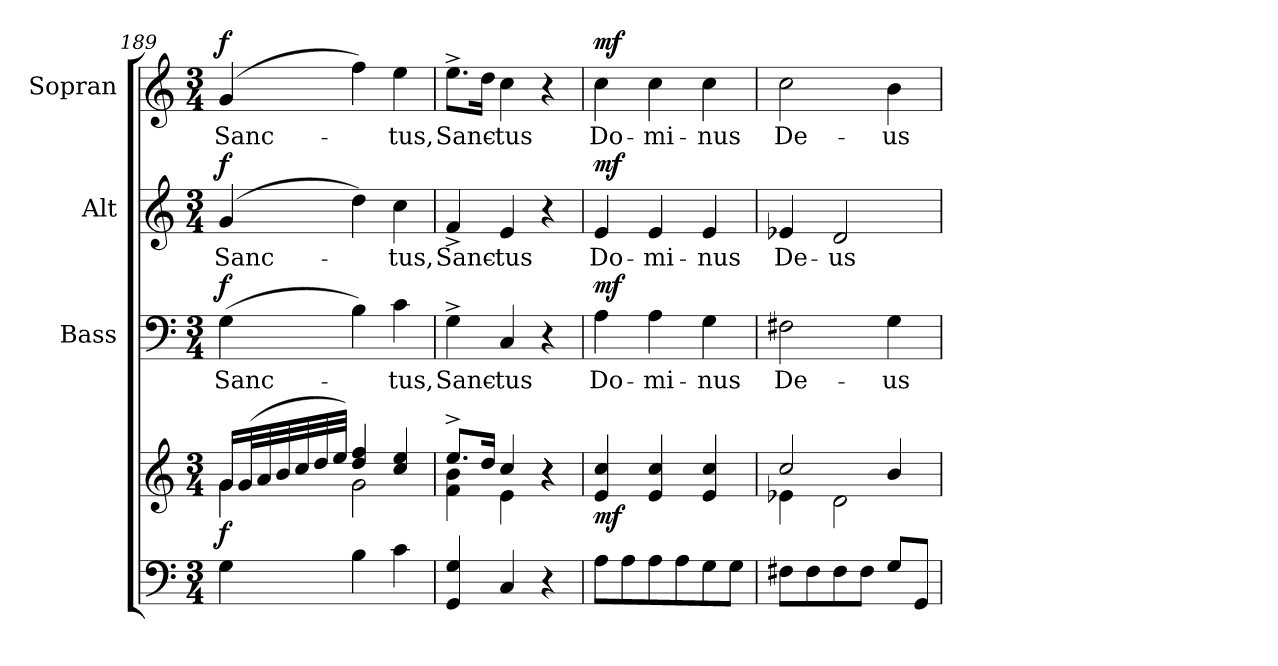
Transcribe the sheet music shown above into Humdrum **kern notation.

**kern	**kern	**dynam	**kern	**text	**dynam	**kern	**text	**dynam	**kern	**text	**dynam
*part4	*part4	*part4	*part3	*part3	*part3	*part2	*part2	*part2	*part1	*part1	*part1
*staff5	*staff4	*staff4/5	*staff3	*staff3	*staff3	*staff2	*staff2	*staff2	*staff1	*staff1	*staff1
*	*	*	*I"Bass	*	*	*I"Alt	*	*	*I"Sopran	*	*
*	*	*	*I'B.	*	*	*I'A.	*	*	*I'S.	*	*
*clefF4	*clefG2	*	*clefF4	*	*	*clefG2	*	*	*clefG2	*	*
*k[]	*k[]	*	*k[]	*	*	*k[]	*	*	*k[]	*	*
*C:	*C:	*	*C:	*	*	*C:	*	*	*C:	*	*
*M3/4	*M3/4	*	*M3/4	*	*	*M3/4	*	*	*M3/4	*	*
=189	=189	=189	=189	=189	=189	=189	=189	=189	=189	=189	=189
*	*^	*	*	*	*	*	*	*	*	*	*
!	!	!	!LO:DY:b	!	!LO:LY:b	!LO:DY:a	!	!LO:LY:b	!LO:DY:a	!	!LO:LY:b	!LO:DY:a
4G\	16g/LL	4g\	f	(>4G\	Sanc-	f	(4g/	Sanc-	f	(4g/	Sanc-	f
.	(<32g/L	.	.	.	.	.	.	.	.	.	.	.
.	32a/	.	.	.	.	.	.	.	.	.	.	.
.	32b/	.	.	.	.	.	.	.	.	.	.	.
.	32cc/	.	.	.	.	.	.	.	.	.	.	.
.	32dd/	.	.	.	.	.	.	.	.	.	.	.
.	32ee/JJJ)	.	.	.	.	.	.	.	.	.	.	.
4B\	4dd/ 4ff/	2g\	.	4B\)	.	.	4dd\)	.	.	4ff\)	.	.
!	!	!	!	!	!LO:LY:b	!	!	!LO:LY:b	!	!	!LO:LY:b	!
4c\	4cc/ 4ee/	.	.	4c\	-tus,	.	4cc\	-tus,	.	4ee\	-tus,	.
=190	=190	=190	=190	=190	=190	=190	=190	=190	=190	=190	=190	=190
!	!	!	!	!	!LO:LY:b	!	!	!LO:LY:b	!	!	!LO:LY:b	!
4GG/ 4G/	8.ee^>/L	4f\ 4b\	.	4G^>\	Sanc-	.	4f^>/	Sanc-	.	8.ee^>\L	Sanc-	.
.	16dd/Jk	.	.	.	.	.	.	.	.	16dd\Jk	.	.
!	!	!	!	!	!LO:LY:b	!	!	!LO:LY:b	!	!	!LO:LY:b	!
4C/	4cc/	4e\	.	4C/	-tus	.	4e/	-tus	.	4cc\	-tus	.
4r	4ra	4ra	.	4r	.	.	4r	.	.	4r	.	.
=191	=191	=191	=191	=191	=191	=191	=191	=191	=191	=191	=191	=191
!	!	!	!LO:DY:b	!	!LO:LY:b	!LO:DY:a	!	!LO:LY:b	!LO:DY:a	!	!LO:LY:b	!LO:DY:a
*	*v	*v	*	*	*	*	*	*	*	*	*	*
8A\L	4e/ 4cc/	mf	4A\	Do-	mf	4e/	Do-	mf	4cc\	Do-	mf
8A\	.	.	.	.	.	.	.	.	.	.	.
!	!	!	!	!LO:LY:b	!	!	!LO:LY:b	!	!	!LO:LY:b	!
8A\	4e/ 4cc/	.	4A\	-mi-	.	4e/	-mi-	.	4cc\	-mi-	.
8A\	.	.	.	.	.	.	.	.	.	.	.
!	!	!	!	!LO:LY:b	!	!	!LO:LY:b	!	!	!LO:LY:b	!
8G\	4e/ 4cc/	.	4G\	-nus	.	4e/	-nus	.	4cc\	-nus	.
8G\J	.	.	.	.	.	.	.	.	.	.	.
=192	=192	=192	=192	=192	=192	=192	=192	=192	=192	=192	=192
*	*^	*	*	*	*	*	*	*	*	*	*
!	!	!	!	!	!LO:LY:b	!	!	!LO:LY:b	!	!	!LO:LY:b	!
8F#X\L	2cc/	4e-X\	.	2F#X\	De-	.	4e-X/	De-	.	2cc\	De-	.
8F#\	.	.	.	.	.	.	.	.	.	.	.	.
!	!	!	!	!	!	!	!	!LO:LY:b	!	!	!	!
8F#\	.	2d\	.	.	.	.	2d/	-us	.	.	.	.
8F#\J	.	.	.	.	.	.	.	.	.	.	.	.
!	!	!	!	!	!LO:LY:b	!	!	!	!	!	!LO:LY:b	!
8G/L	4b/	.	.	4G\	-us	.	.	.	.	4b\	-us	.
8GG/J	.	.	.	.	.	.	.	.	.	.	.	.
*	*v	*v	*	*	*	*	*	*	*	*	*	*
=	=	=	=	=	=	=	=	=	=	=	=
*-	*-	*-	*-	*-	*-	*-	*-	*-	*-	*-	*-
